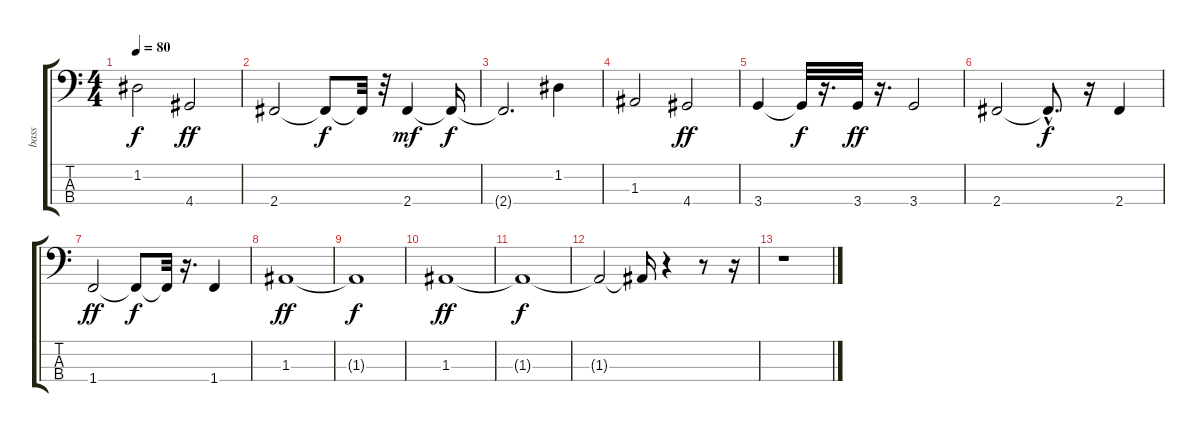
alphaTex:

\track ("bass" "bass") {instrument electricbassfinger}
\staff {score tabs}
\tuning (G2 D2 A1 E1) {hide}
\ts (4 4)
\tempo 80
\clef f4
\ks c
1.2.2{dy f} 4.4.2{dy ff} |
2.4.2 2.4{t}.8{dy f} 2.4{t}.32 r.32 2.4.4{dy mf} 2.4{t}.16{dy f} |
2.4{t}.2{d} 1.2.4 |
1.3.2 4.4.2{dy ff} |
3.4.4 3.4{t}.32{dy f} r.16{d} 3.4.32{dy ff} r.16{d} 3.4.2 |
2.4.2 2.4{hac t}.8{d dy f} r.16 2.4.4 |
1.4.2{dy ff} 1.4{t}.8{dy f} 1.4{t}.32 r.16{d} 1.4.4 |
1.3.1{dy ff} |
1.3{t}.1{dy f} |
1.3.1{dy ff} |
1.3{t}.1{dy f} |
1.3{t}.2 1.3{t}.16 r.4 r.8 r.16 |
r.1
